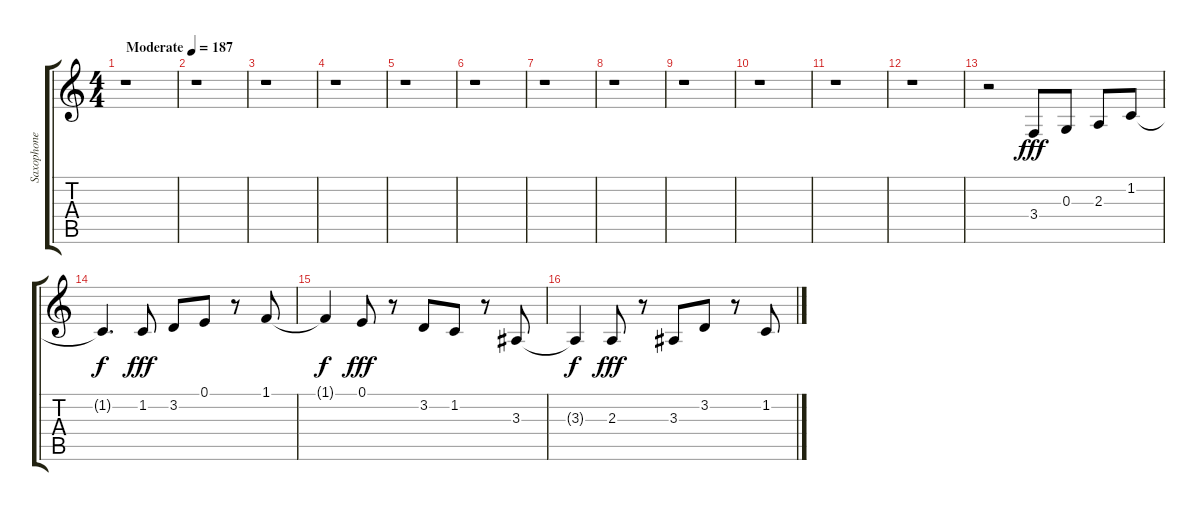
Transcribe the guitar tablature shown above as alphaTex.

\track ("Saxophone" "Saxophone") {instrument tenorsax}
\staff {score tabs}
\tuning (E4 B3 G3 D3 A2 E2) {hide}
\ts (4 4)
\tempo (187 "Moderate")
\clef g2
\ks c
r.1{dy fff instrument tenorsax} |
r.1 |
r.1 |
r.1 |
r.1 |
r.1 |
r.1 |
r.1 |
r.1 |
r.1 |
r.1 |
r.1 |
r.2 3.4.8 0.3.8 2.3.8 1.2.8 |
1.2{t}.4{d dy f} 1.2.8{dy fff} 3.2.8 0.1.8 r.8 1.1.8 |
1.1{t}.4{dy f} 0.1.8{dy fff} r.8 3.2.8 1.2.8 r.8 3.3.8 |
3.3{t}.4{dy f} 2.3.8{dy fff} r.8 3.3.8 3.2.8 r.8 1.2.8
